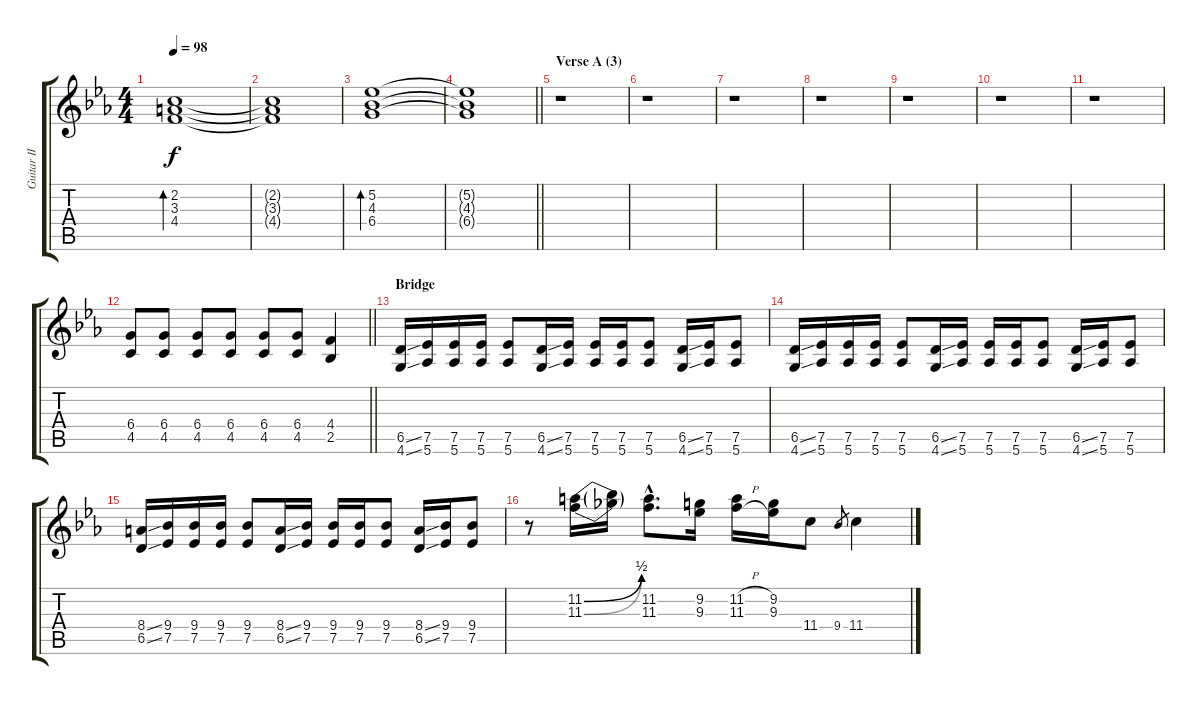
\track ("Guitar II" "Guitar II") {instrument distortionguitar}
\staff {score tabs}
\tuning (Eb4 Bb3 Gb3 Db3 Ab2 Eb2) {hide}
\ts (4 4)
\tempo 98
\clef g2
\ks cminor
(2.2 3.3 4.4).1{bd 120 dy f} |
(2.2{t} 3.3{t} 4.4{t}).1 |
(5.2 4.3 6.4).1{bd 120} |
\barLineRight lightlight
(5.2{t} 4.3{t} 6.4{t}).1 |
\section ("" "Verse A (3)")
r.1 |
r.1 |
r.1 |
r.1 |
r.1 |
r.1 |
r.1 |
\barLineRight lightlight
(6.4 4.5).8 (6.4 4.5).8 (6.4 4.5).8 (6.4 4.5).8 (6.4 4.5).8 (6.4 4.5).8 (4.4 2.5).4 |
\section ("" "Bridge")
(6.5{ss} 4.6{ss}).16 (7.5 5.6).16 (7.5 5.6).16 (7.5 5.6).16 (7.5 5.6).8 (6.5{ss} 4.6{ss}).16 (7.5 5.6).16 (7.5 5.6).16 (7.5 5.6).16 (7.5 5.6).8 (6.5{ss} 4.6{ss}).16 (7.5 5.6).16 (7.5 5.6).8 |
(6.5{ss} 4.6{ss}).16 (7.5 5.6).16 (7.5 5.6).16 (7.5 5.6).16 (7.5 5.6).8 (6.5{ss} 4.6{ss}).16 (7.5 5.6).16 (7.5 5.6).16 (7.5 5.6).16 (7.5 5.6).8 (6.5{ss} 4.6{ss}).16 (7.5 5.6).16 (7.5 5.6).8 |
(8.4{ss} 6.5{ss}).16 (9.4 7.5).16 (9.4 7.5).16 (9.4 7.5).16 (9.4 7.5).8 (8.4{ss} 6.5{ss}).16 (9.4 7.5).16 (9.4 7.5).16 (9.4 7.5).16 (9.4 7.5).8 (8.4{ss} 6.5{ss}).16 (9.4 7.5).16 (9.4 7.5).8 |
r.8 (11.2{be (bend 0 0 60 2)} 11.3{be (bend 0 0 60 2)}).16 (11.2{t} 11.3{t}).16 (11.2{hac} 11.3{hac}).8{d} (9.2 9.3).16 (11.2{h} 11.3{h}).16 (9.2 9.3).16 11.4.8 9.4.8{gr} 11.4.4
